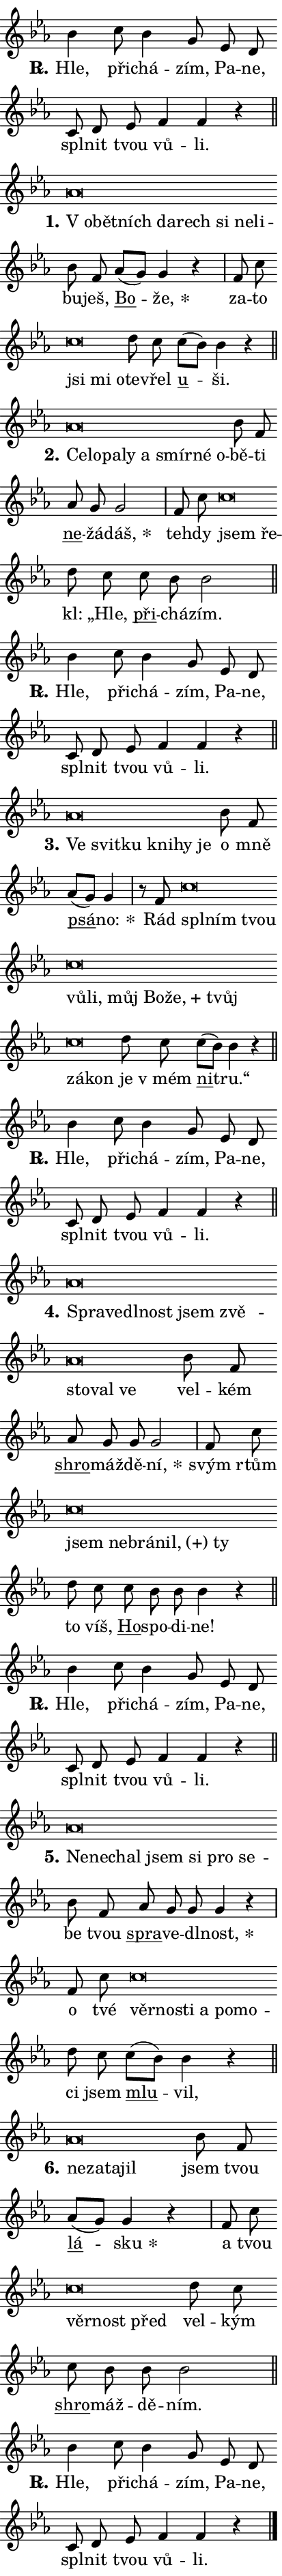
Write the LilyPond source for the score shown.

\version "2.24.0"
\header { tagline = "" }
\paper {
  indent = 0\cm
  top-margin = 0\cm
  right-margin = 0.13\cm % to fit lyric hyphens
  bottom-margin = 0\cm
  left-margin = 0\cm
  paper-width = 7\cm
  page-breaking = #ly:one-page-breaking
  system-system-spacing.basic-distance = #11
  score-system-spacing.basic-distance = #11
  ragged-last = ##f
}


%% Author: Thomas Morley
%% https://lists.gnu.org/archive/html/lilypond-user/2020-05/msg00002.html
#(define (line-position grob)
"Returns position of @var[grob} in current system:
   @code{'start}, if at first time-step
   @code{'end}, if at last time-step
   @code{'middle} otherwise
"
  (let* ((col (ly:item-get-column grob))
         (ln (ly:grob-object col 'left-neighbor))
         (rn (ly:grob-object col 'right-neighbor))
         (col-to-check-left (if (ly:grob? ln) ln col))
         (col-to-check-right (if (ly:grob? rn) rn col))
         (break-dir-left
           (and
             (ly:grob-property col-to-check-left 'non-musical #f)
             (ly:item-break-dir col-to-check-left)))
         (break-dir-right
           (and
             (ly:grob-property col-to-check-right 'non-musical #f)
             (ly:item-break-dir col-to-check-right))))
        (cond ((eqv? 1 break-dir-left) 'start)
              ((eqv? -1 break-dir-right) 'end)
              (else 'middle))))

#(define (tranparent-at-line-position vctor)
  (lambda (grob)
  "Relying on @code{line-position} select the relevant enry from @var{vctor}.
Used to determine transparency,"
    (case (line-position grob)
      ((end) (not (vector-ref vctor 0)))
      ((middle) (not (vector-ref vctor 1)))
      ((start) (not (vector-ref vctor 2))))))

noteHeadBreakVisibility =
#(define-music-function (break-visibility)(vector?)
"Makes @code{NoteHead}s transparent relying on @var{break-visibility}"
#{
  \override NoteHead.transparent =
    #(tranparent-at-line-position break-visibility)
#})

#(define delete-ledgers-for-transparent-note-heads
  (lambda (grob)
    "Reads whether a @code{NoteHead} is transparent.
If so this @code{NoteHead} is removed from @code{'note-heads} from
@var{grob}, which is supposed to be @code{LedgerLineSpanner}.
As a result ledgers are not printed for this @code{NoteHead}"
    (let* ((nhds-array (ly:grob-object grob 'note-heads))
           (nhds-list
             (if (ly:grob-array? nhds-array)
                 (ly:grob-array->list nhds-array)
                 '()))
           ;; Relies on the transparent-property being done before
           ;; Staff.LedgerLineSpanner.after-line-breaking is executed.
           ;; This is fragile ...
           (to-keep
             (remove
               (lambda (nhd)
                 (ly:grob-property nhd 'transparent #f))
               nhds-list)))
      ;; TODO find a better method to iterate over grob-arrays, similiar
      ;; to filter/remove etc for lists
      ;; For now rebuilt from scratch
      (set! (ly:grob-object grob 'note-heads)  '())
      (for-each
        (lambda (nhd)
          (ly:pointer-group-interface::add-grob grob 'note-heads nhd))
        to-keep))))

squashNotes = {
  \override NoteHead.X-extent = #'(-0.2 . 0.2)
  \override NoteHead.Y-extent = #'(-0.75 . 0)
  \override NoteHead.stencil =
    #(lambda (grob)
       (let ((pos (ly:grob-property grob 'staff-position)))
         (begin
           (if (< pos -7) (display "ERROR: Lower brevis then expected\n") (display ""))
           (if (<= pos -6) ly:text-interface::print ly:note-head::print))))
}
unSquashNotes = {
  \revert NoteHead.X-extent
  \revert NoteHead.Y-extent
  \revert NoteHead.stencil
}

hideNotes = \noteHeadBreakVisibility #begin-of-line-visible
unHideNotes = \noteHeadBreakVisibility #all-visible

% work-around for resetting accidentals
% https://lilypond.org/doc/v2.23/Documentation/notation/displaying-rhythms#unmetered-music
cadenzaMeasure = {
  \cadenzaOff
  \partial 1024 s1024
  \cadenzaOn
}

#(define-markup-command (accent layout props text) (markup?)
  "Underline accented syllable"
  (interpret-markup layout props
    #{\markup \override #'(offset . 4.3) \underline { #text }#}))

responsum = \markup \concat {
  "R" \hspace #-1.05 \path #0.1 #'((moveto 0 0.07) (lineto 0.9 0.8)) \hspace #0.05 "."
}

spaceSize = #0.6828661417322834 % exact space size for TeX Gyre Schola

\layout {
  \context {
    \Staff
    \remove "Time_signature_engraver"
    \override LedgerLineSpanner.after-line-breaking = #delete-ledgers-for-transparent-note-heads
  }
  \context {
    \Lyrics {
      \override LyricSpace.minimum-distance = \spaceSize
      \override LyricText.font-name = #"TeX Gyre Schola"
      \override LyricText.font-size = 1
      \override StanzaNumber.font-name = #"TeX Gyre Schola Bold"
      \override StanzaNumber.font-size = 1
    }
  }
  \context {
    \Score 
    \override NoteHead.text =
      #(lambda (grob) 
        (let ((pos (ly:grob-property grob 'staff-position)))
          #{\markup {
            \combine
              \halign #-0.55 \raise #(if (= pos -6) 0 0.5) \override #'(thickness . 2) \draw-line #'(3.2 . 0)
              \musicglyph "noteheads.sM1"
          }#}))
  }
}

% magnetic-lyrics.ily
%
%   written by
%     Jean Abou Samra <jean@abou-samra.fr>
%     Werner Lemberg <wl@gnu.org>
%
%   adapted by
%     Jiri Hon <jiri.hon@gmail.com>
%
% Version 2022-Apr-15

% https://www.mail-archive.com/lilypond-user@gnu.org/msg149350.html

#(define (Left_hyphen_pointer_engraver context)
   "Collect syllable-hyphen-syllable occurrences in lyrics and store
them in properties.  This engraver only looks to the left.  For
example, if the lyrics input is @code{foo -- bar}, it does the
following.

@itemize @bullet
@item
Set the @code{text} property of the @code{LyricHyphen} grob between
@q{foo} and @q{bar} to @code{foo}.

@item
Set the @code{left-hyphen} property of the @code{LyricText} grob with
text @q{foo} to the @code{LyricHyphen} grob between @q{foo} and
@q{bar}.
@end itemize

Use this auxiliary engraver in combination with the
@code{lyric-@/text::@/apply-@/magnetic-@/offset!} hook."
   (let ((hyphen #f)
         (text #f))
     (make-engraver
      (acknowledgers
       ((lyric-syllable-interface engraver grob source-engraver)
        (set! text grob)))
      (end-acknowledgers
       ((lyric-hyphen-interface engraver grob source-engraver)
        ;(when (not (grob::has-interface grob 'lyric-space-interface))
          (set! hyphen grob)));)
      ((stop-translation-timestep engraver)
       (when (and text hyphen)
         (ly:grob-set-object! text 'left-hyphen hyphen))
       (set! text #f)
       (set! hyphen #f)))))

#(define (lyric-text::apply-magnetic-offset! grob)
   "If the space between two syllables is less than the value in
property @code{LyricText@/.details@/.squash-threshold}, move the right
syllable to the left so that it gets concatenated with the left
syllable.

Use this function as a hook for
@code{LyricText@/.after-@/line-@/breaking} if the
@code{Left_@/hyphen_@/pointer_@/engraver} is active."
   (let ((hyphen (ly:grob-object grob 'left-hyphen #f)))
     (when hyphen
       (let ((left-text (ly:spanner-bound hyphen LEFT)))
         (when (grob::has-interface left-text 'lyric-syllable-interface)
           (let* ((common (ly:grob-common-refpoint grob left-text X))
                  (this-x-ext (ly:grob-extent grob common X))
                  (left-x-ext
                   (begin
                     ;; Trigger magnetism for left-text.
                     (ly:grob-property left-text 'after-line-breaking)
                     (ly:grob-extent left-text common X)))
                  ;; `delta` is the gap width between two syllables.
                  (delta (- (interval-start this-x-ext)
                            (interval-end left-x-ext)))
                  (details (ly:grob-property grob 'details))
                  (threshold (assoc-get 'squash-threshold details 0.2)))
             (when (< delta threshold)
               (let* (;; We have to manipulate the input text so that
                      ;; ligatures crossing syllable boundaries are not
                      ;; disabled.  For languages based on the Latin
                      ;; script this is essentially a beautification.
                      ;; However, for non-Western scripts it can be a
                      ;; necessity.
                      (lt (ly:grob-property left-text 'text))
                      (rt (ly:grob-property grob 'text))
                      (is-space (grob::has-interface hyphen 'lyric-space-interface))
                      (space (if is-space " " ""))
                      (extra-delta (if is-space spaceSize 0))
                      ;; Append new syllable.
                      (ltrt-space (if (and (string? lt) (string? rt))
                                (string-append lt space rt)
                                (make-concat-markup (list lt space rt))))
                      ;; Right-align `ltrt` to the right side.
                      (ltrt-space-markup (grob-interpret-markup
                               grob
                               (make-translate-markup
                                (cons (interval-length this-x-ext) 0)
                                (make-right-align-markup ltrt-space)))))
                 (begin
                   ;; Don't print `left-text`.
                   (ly:grob-set-property! left-text 'stencil #f)
                   ;; Set text and stencil (which holds all collected
                   ;; syllables so far) and shift it to the left.
                   (ly:grob-set-property! grob 'text ltrt-space)
                   (ly:grob-set-property! grob 'stencil ltrt-space-markup)
                   (ly:grob-translate-axis! grob (- (- delta extra-delta)) X))))))))))


#(define (lyric-hyphen::displace-bounds-first grob)
   ;; Make very sure this callback isn't triggered too early.
   (let ((left (ly:spanner-bound grob LEFT))
         (right (ly:spanner-bound grob RIGHT)))
     (ly:grob-property left 'after-line-breaking)
     (ly:grob-property right 'after-line-breaking)
     (ly:lyric-hyphen::print grob)))

squashThreshold = #0.4

\layout {
  \context {
    \Lyrics
    \consists #Left_hyphen_pointer_engraver
    \override LyricText.after-line-breaking =
      #lyric-text::apply-magnetic-offset!
    \override LyricHyphen.stencil = #lyric-hyphen::displace-bounds-first
    \override LyricText.details.squash-threshold = \squashThreshold
    \override LyricHyphen.minimum-distance = 0
    \override LyricHyphen.minimum-length = \squashThreshold
  }
}

squashText = \override LyricText.details.squash-threshold = 9999
unSquashText = \override LyricText.details.squash-threshold = \squashThreshold

leftText = \override LyricText.self-alignment-X = #LEFT
unLeftText = \revert LyricText.self-alignment-X

starOffset = #(lambda (grob) 
                (let ((x_offset (ly:self-alignment-interface::aligned-on-x-parent grob)))
                  (if (= x_offset 0) 0 (+ x_offset 1.2))))

star = #(define-music-function (syllable)(string?)
"Append star separator at the end of a syllable"
#{
  \once \override LyricText.X-offset = #starOffset
  \lyricmode { \markup {
    #syllable
    \override #'((font-name . "TeX Gyre Schola Bold")) \hspace #0.2 \lower #0.65 \larger "*"
  } }
#})

starAccent = #(define-music-function (syllable)(string?)
"Append star separator at the end of a syllable and make accent"
#{
  \once \override LyricText.X-offset = #starOffset
  \lyricmode { \markup {
    \accent #syllable
    \override #'((font-name . "TeX Gyre Schola Bold")) \hspace #0.2 \lower #0.65 \larger "*"
  } }
#})

breath = #(define-music-function (syllable)(string?)
"Append breathing indicator at the end of a syllable"
#{
  \lyricmode { \markup { #syllable "+" } }
#})

optionalBreath = #(define-music-function (syllable)(string?)
"Append optional breathing indicator at the end of a syllable"
#{
  \lyricmode { \markup { #syllable "(+)" } }
#})


\score {
    <<
        \new Voice = "melody" { \cadenzaOn \key es \major \relative { bes'4 c8 bes4 g8 \bar "" es d \bar "" c d es \bar "" f4 f r \cadenzaMeasure \bar "||" \break } }
        \new Lyrics \lyricsto "melody" { \lyricmode { \set stanza = \responsum
Hle, při -- chá -- zím, Pa -- ne, spl -- nit tvou vů -- li. } }
    >>
    \layout {}
}

\score {
    <<
        \new Voice = "melody" { \cadenzaOn \key es \major \relative { \squashNotes as'\breve*1/16 \hideNotes \breve*1/16 \bar "" \breve*1/16 \bar "" \breve*1/16 \bar "" \breve*1/16 \bar "" \breve*1/16 \bar "" \breve*1/16 \breve*1/16 \bar "" \unHideNotes \unSquashNotes bes8 f \bar "" as[( g)] g4 r \cadenzaMeasure \bar "|" f8 c' \bar "" \squashNotes c\breve*1/16 \hideNotes \breve*1/16 \breve*1/16 \bar "" \unHideNotes \unSquashNotes d8 c \bar "" c[( bes)] bes4 r \cadenzaMeasure \bar "||" \break } }
        \new Lyrics \lyricsto "melody" { \lyricmode { \set stanza = "1."
\leftText "V o" -- \squashText bět -- ních da -- rech si ne -- li -- \unLeftText \unSquashText bu -- ješ, \markup \accent Bo -- \star že, za -- to \leftText jsi \squashText mi o -- \unLeftText \unSquashText te -- vřel \markup \accent u -- ši. } }
    >>
    \layout {}
}

\score {
    <<
        \new Voice = "melody" { \cadenzaOn \key es \major \relative { \squashNotes as'\breve*1/16 \hideNotes \breve*1/16 \bar "" \breve*1/16 \bar "" \breve*1/16 \bar "" \breve*1/16 \bar "" \breve*1/16 \bar "" \breve*1/16 \breve*1/16 \bar "" \unHideNotes \unSquashNotes bes8 f \bar "" as g g2 \cadenzaMeasure \bar "|" f8 c' \bar "" \squashNotes c\breve*1/16 \hideNotes \breve*1/16 \bar "" \unHideNotes \unSquashNotes d8 c \bar "" c bes bes2 \cadenzaMeasure \bar "||" \break } }
        \new Lyrics \lyricsto "melody" { \lyricmode { \set stanza = "2."
\leftText Ce -- \squashText lo -- pa -- ly a smír -- né o -- \unLeftText \unSquashText bě -- ti \markup \accent ne -- žá -- \star dáš, teh -- dy \leftText jsem \squashText ře -- \unLeftText \unSquashText kl: „Hle, \markup \accent při -- chá -- zím. } }
    >>
    \layout {}
}

\score {
    <<
        \new Voice = "melody" { \cadenzaOn \key es \major \relative { bes'4 c8 bes4 g8 \bar "" es d \bar "" c d es \bar "" f4 f r \cadenzaMeasure \bar "||" \break } }
        \new Lyrics \lyricsto "melody" { \lyricmode { \set stanza = \responsum
Hle, při -- chá -- zím, Pa -- ne, spl -- nit tvou vů -- li. } }
    >>
    \layout {}
}

\score {
    <<
        \new Voice = "melody" { \cadenzaOn \key es \major \relative { \squashNotes as'\breve*1/16 \hideNotes \breve*1/16 \bar "" \breve*1/16 \bar "" \breve*1/16 \bar "" \breve*1/16 \breve*1/16 \bar "" \unHideNotes \unSquashNotes bes8 f \bar "" as[( g)] g4 \cadenzaMeasure \bar "|" r8 f8 \squashNotes c'\breve*1/16 \hideNotes \breve*1/16 \bar "" \breve*1/16 \bar "" \breve*1/16 \bar "" \breve*1/16 \bar "" \breve*1/16 \bar "" \breve*1/16 \bar "" \breve*1/16 \bar "" \breve*1/16 \bar "" \breve*1/16 \breve*1/16 \bar "" \unHideNotes \unSquashNotes d8 c \bar "" c[( bes)] bes4 r \cadenzaMeasure \bar "||" \break } }
        \new Lyrics \lyricsto "melody" { \lyricmode { \set stanza = "3."
\leftText Ve \squashText svit -- ku kni -- hy je \unLeftText \unSquashText o mně \markup \accent psá -- \star no: Rád \leftText spl -- \squashText ním tvou vů -- li, můj Bo -- \breath "že," tvůj zá -- kon \unLeftText \unSquashText je "v mém" \markup \accent ni -- tru.“ } }
    >>
    \layout {}
}

\score {
    <<
        \new Voice = "melody" { \cadenzaOn \key es \major \relative { bes'4 c8 bes4 g8 \bar "" es d \bar "" c d es \bar "" f4 f r \cadenzaMeasure \bar "||" \break } }
        \new Lyrics \lyricsto "melody" { \lyricmode { \set stanza = \responsum
Hle, při -- chá -- zím, Pa -- ne, spl -- nit tvou vů -- li. } }
    >>
    \layout {}
}

\score {
    <<
        \new Voice = "melody" { \cadenzaOn \key es \major \relative { \squashNotes as'\breve*1/16 \hideNotes \breve*1/16 \bar "" \breve*1/16 \bar "" \breve*1/16 \bar "" \breve*1/16 \bar "" \breve*1/16 \bar "" \breve*1/16 \bar "" \breve*1/16 \breve*1/16 \bar "" \unHideNotes \unSquashNotes bes8 f \bar "" as g g g2 \cadenzaMeasure \bar "|" f8 c' \bar "" \squashNotes c\breve*1/16 \hideNotes \breve*1/16 \bar "" \breve*1/16 \bar "" \breve*1/16 \breve*1/16 \bar "" \unHideNotes \unSquashNotes d8 c \bar "" c bes bes bes4 r \cadenzaMeasure \bar "||" \break } }
        \new Lyrics \lyricsto "melody" { \lyricmode { \set stanza = "4."
\leftText Spra -- \squashText ve -- dl -- nost jsem zvě -- sto -- val ve \unLeftText \unSquashText vel -- kém \markup \accent shro -- máž -- dě -- \star ní, svým rtům \leftText jsem \squashText ne -- brá -- \optionalBreath nil, ty \unLeftText \unSquashText to víš, \markup \accent Ho -- spo -- di -- ne! } }
    >>
    \layout {}
}

\score {
    <<
        \new Voice = "melody" { \cadenzaOn \key es \major \relative { bes'4 c8 bes4 g8 \bar "" es d \bar "" c d es \bar "" f4 f r \cadenzaMeasure \bar "||" \break } }
        \new Lyrics \lyricsto "melody" { \lyricmode { \set stanza = \responsum
Hle, při -- chá -- zím, Pa -- ne, spl -- nit tvou vů -- li. } }
    >>
    \layout {}
}

\score {
    <<
        \new Voice = "melody" { \cadenzaOn \key es \major \relative { \squashNotes as'\breve*1/16 \hideNotes \breve*1/16 \bar "" \breve*1/16 \bar "" \breve*1/16 \bar "" \breve*1/16 \bar "" \breve*1/16 \breve*1/16 \bar "" \unHideNotes \unSquashNotes bes8 f \bar "" as g g g4 r \cadenzaMeasure \bar "|" f8 c' \bar "" \squashNotes c\breve*1/16 \hideNotes \breve*1/16 \bar "" \breve*1/16 \bar "" \breve*1/16 \bar "" \breve*1/16 \breve*1/16 \bar "" \unHideNotes \unSquashNotes d8 c \bar "" c[( bes)] bes4 r \cadenzaMeasure \bar "||" \break } }
        \new Lyrics \lyricsto "melody" { \lyricmode { \set stanza = "5."
\leftText Ne -- \squashText ne -- chal jsem si pro se -- \unLeftText \unSquashText be tvou \markup \accent spra -- ve -- dl -- \star nost, o tvé \leftText věr -- \squashText no -- sti a po -- mo -- \unLeftText \unSquashText ci jsem \markup \accent mlu -- vil, } }
    >>
    \layout {}
}

\score {
    <<
        \new Voice = "melody" { \cadenzaOn \key es \major \relative { \squashNotes as'\breve*1/16 \hideNotes \breve*1/16 \bar "" \breve*1/16 \breve*1/16 \bar "" \unHideNotes \unSquashNotes bes8 f \bar "" as[( g)] g4 r \cadenzaMeasure \bar "|" f8 c' \bar "" \squashNotes c\breve*1/16 \hideNotes \breve*1/16 \breve*1/16 \bar "" \unHideNotes \unSquashNotes d8 c \bar "" c bes bes bes2 \cadenzaMeasure \bar "||" \break } }
        \new Lyrics \lyricsto "melody" { \lyricmode { \set stanza = "6."
\leftText ne -- \squashText za -- ta -- jil \unLeftText \unSquashText jsem tvou \markup \accent lá -- \star sku a tvou \leftText věr -- \squashText nost před \unLeftText \unSquashText vel -- kým \markup \accent shro -- máž -- dě -- ním. } }
    >>
    \layout {}
}

\score {
    <<
        \new Voice = "melody" { \cadenzaOn \key es \major \relative { bes'4 c8 bes4 g8 \bar "" es d \bar "" c d es \bar "" f4 f r \cadenzaMeasure \bar "||" \break } \bar "|." }
        \new Lyrics \lyricsto "melody" { \lyricmode { \set stanza = \responsum
Hle, při -- chá -- zím, Pa -- ne, spl -- nit tvou vů -- li. } }
    >>
    \layout {}
}
